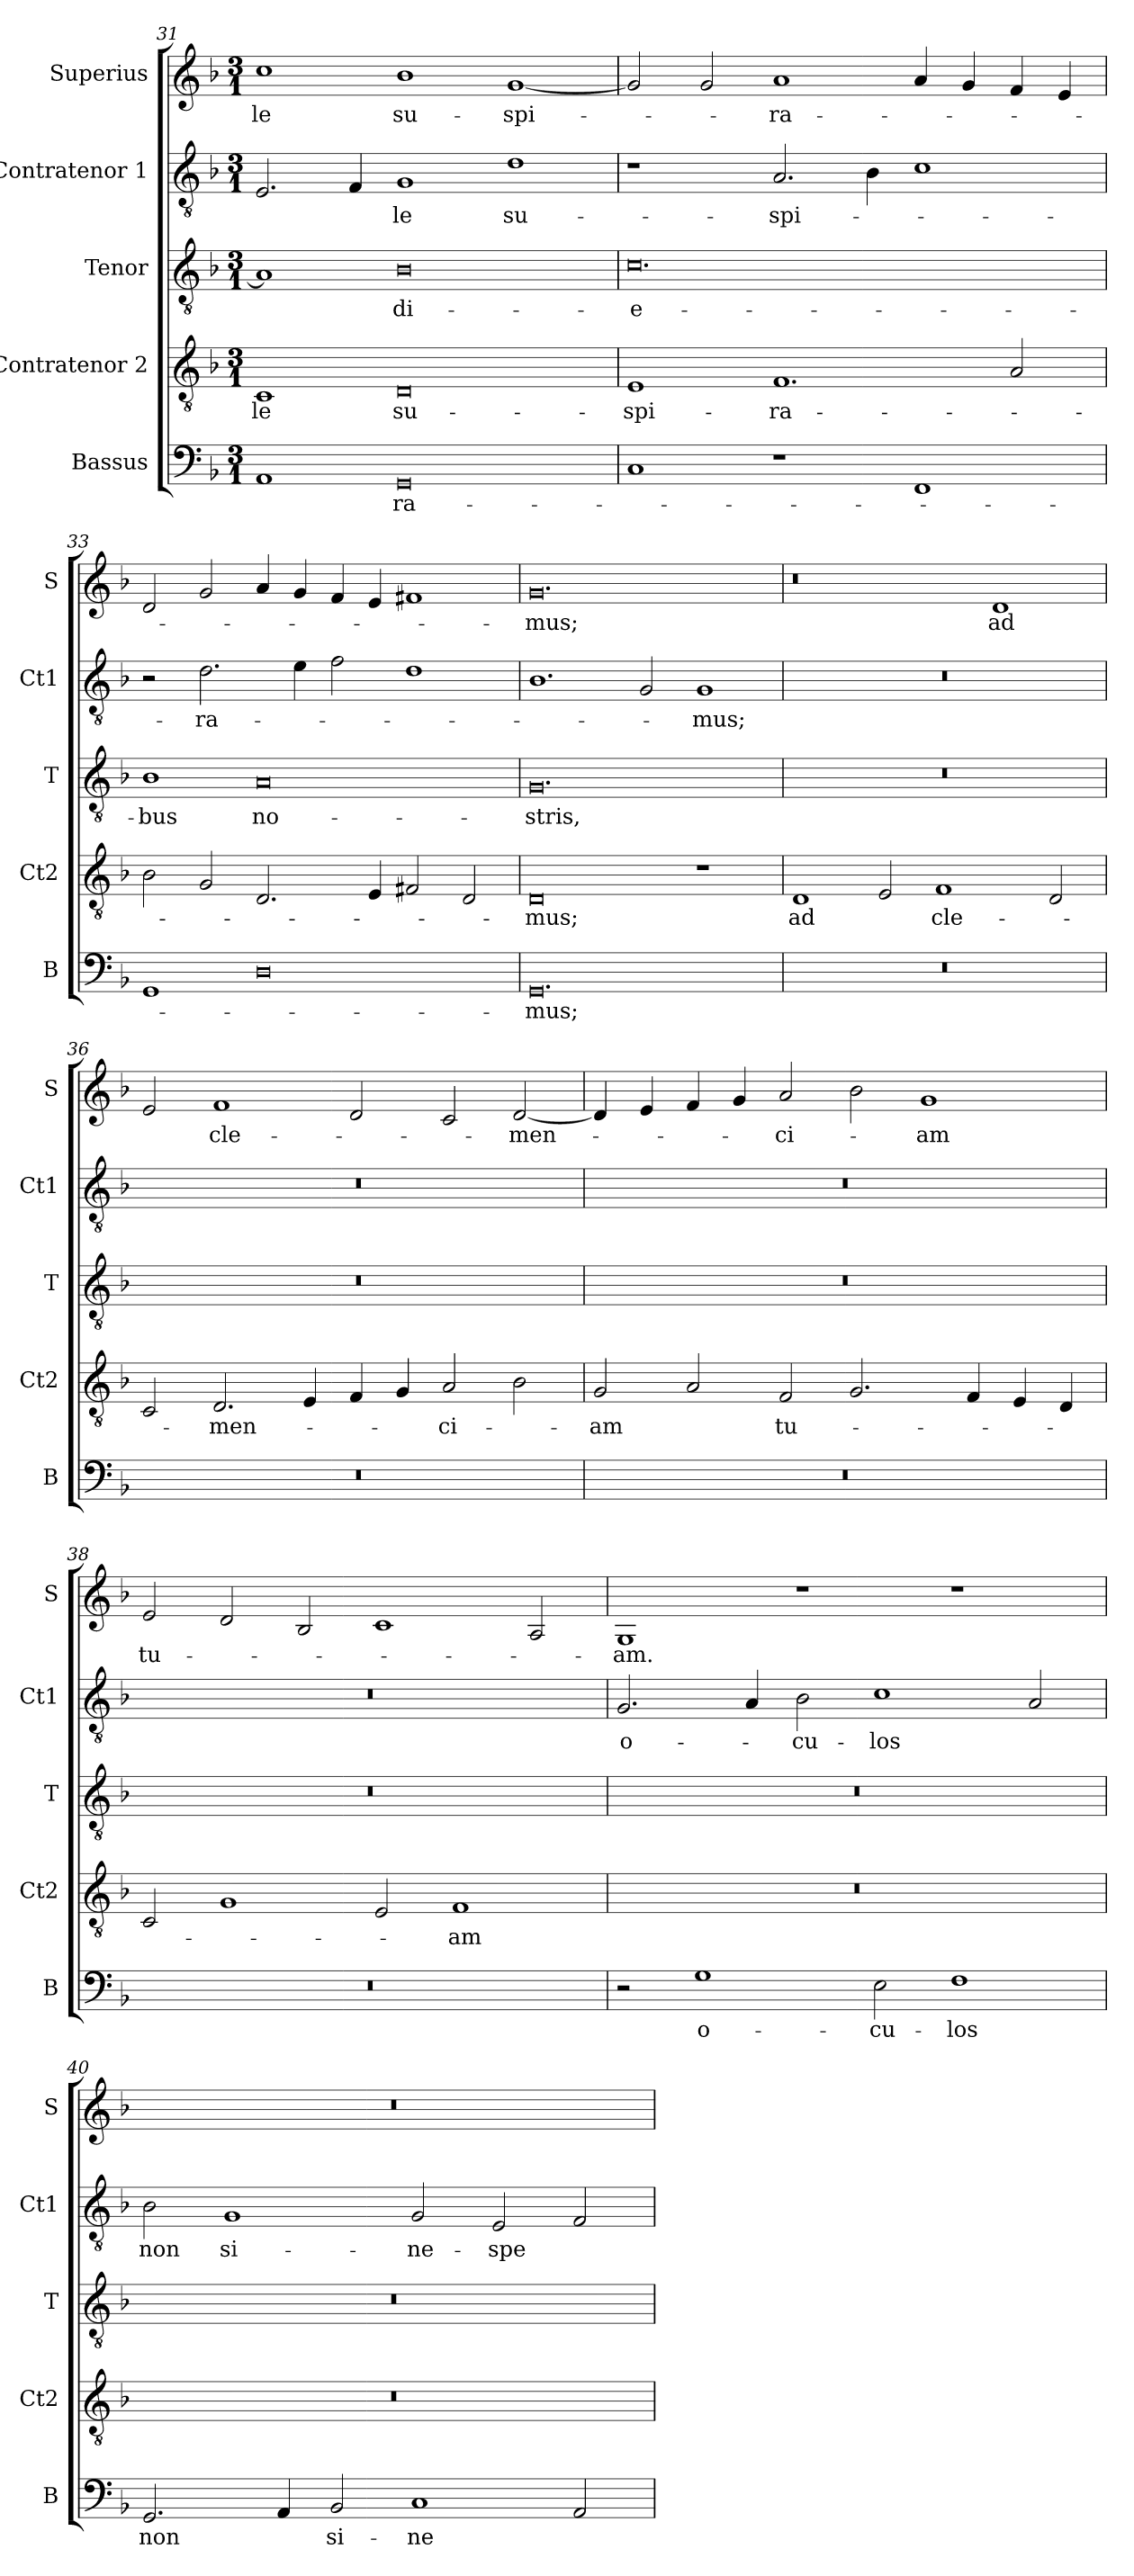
**kern	**text	**kern	**text	**kern	**text	**kern	**text	**kern	**text
*part5	*part5	*part4	*part4	*part3	*part3	*part2	*part2	*part1	*part1
*staff5	*staff5	*staff4	*staff4	*staff3	*staff3	*staff2	*staff2	*staff1	*staff1
*I"Bassus	*	*I"Contratenor 2	*	*I"Tenor	*	*I"Contratenor 1	*	*I"Superius	*
*I'B	*	*I'Ct2	*	*I'T	*	*I'Ct1	*	*I'S	*
*clefF4	*	*clefGv2	*	*clefGv2	*	*clefGv2	*	*clefG2	*
*k[b-]	*	*k[b-]	*	*k[b-]	*	*k[b-]	*	*k[b-]	*
*M3/1	*	*M3/1	*	*M3/1	*	*M3/1	*	*M3/1	*
=31	=31	=31	=31	=31	=31	=31	=31	=31	=31
1AA	.	1C	-le	1A]	.	2.E	.	1cc	-le
.	.	.	.	.	.	4F	.	.	.
0GG	-ra-	0D	su-	0B-	di-	1G	-le	1b-	su-
.	.	.	.	.	.	1d	su-	[1g	-spi-
=32	=32	=32	=32	=32	=32	=32	=32	=32	=32
1C	.	1E	-spi-	0.c	-e-	1r	.	2g]	.
.	.	.	.	.	.	.	.	2g	.
1r	.	1.F	-ra-	.	.	2.A	-spi-	1a	-ra-
.	.	.	.	.	.	4B-	.	.	.
1FF	.	.	.	.	.	1c	.	4a	.
.	.	.	.	.	.	.	.	4g	.
.	.	2A	.	.	.	.	.	4f	.
.	.	.	.	.	.	.	.	4e	.
=33	=33	=33	=33	=33	=33	=33	=33	=33	=33
1GG	.	2B-	.	1B-	-bus	2r	.	2d	.
.	.	2G	.	.	.	2.d	-ra-	2g	.
0D	.	2.D	.	0A	no-	.	.	4a	.
.	.	.	.	.	.	4e	.	4g	.
.	.	.	.	.	.	2f	.	4f	.
.	.	4E	.	.	.	.	.	4e	.
.	.	2F#X	.	.	.	1d	.	1f#X	.
.	.	2D	.	.	.	.	.	.	.
=34	=34	=34	=34	=34	=34	=34	=34	=34	=34
0.GG	-mus;	0D	-mus;	0.G	-stris,	1.B-	.	0.g	-mus;
.	.	.	.	.	.	2G	.	.	.
.	.	1r	.	.	.	1G	-mus;	.	.
=35	=35	=35	=35	=35	=35	=35	=35	=35	=35
0.r	.	1D	ad	0.r	.	0.r	.	0r	.
.	.	2E	.	.	.	.	.	.	.
.	.	1F	cle-	.	.	.	.	.	.
.	.	.	.	.	.	.	.	1d	ad
.	.	2D	.	.	.	.	.	.	.
=36	=36	=36	=36	=36	=36	=36	=36	=36	=36
0.r	.	2C	.	0.r	.	0.r	.	2e	.
.	.	2.D	-men-	.	.	.	.	1f	cle-
.	.	4E	.	.	.	.	.	.	.
.	.	4F	.	.	.	.	.	2d	.
.	.	4G	.	.	.	.	.	.	.
.	.	2A	-ci-	.	.	.	.	2c	.
.	.	2B-	.	.	.	.	.	[2d	-men-
=37	=37	=37	=37	=37	=37	=37	=37	=37	=37
0.r	.	2G	-am	0.r	.	0.r	.	4d]	.
.	.	.	.	.	.	.	.	4e	.
.	.	2A	.	.	.	.	.	4f	.
.	.	.	.	.	.	.	.	4g	.
.	.	2F	tu-	.	.	.	.	2a	-ci-
.	.	2.G	.	.	.	.	.	2b-	.
.	.	.	.	.	.	.	.	1g	-am
.	.	4F	.	.	.	.	.	.	.
.	.	4E	.	.	.	.	.	.	.
.	.	4D	.	.	.	.	.	.	.
=38	=38	=38	=38	=38	=38	=38	=38	=38	=38
0.r	.	2C	.	0.r	.	0.r	.	2e	tu-
.	.	1G	.	.	.	.	.	2d	.
.	.	.	.	.	.	.	.	2B-	.
.	.	2E	.	.	.	.	.	1c	.
.	.	1F	-am	.	.	.	.	.	.
.	.	.	.	.	.	.	.	2A	.
=39	=39	=39	=39	=39	=39	=39	=39	=39	=39
2r	.	0.r	.	0.r	.	2.G	o-	1G	-am.
1G	o-	.	.	.	.	.	.	.	.
.	.	.	.	.	.	4A	.	.	.
.	.	.	.	.	.	2B-	-cu-	1r	.
2E	-cu-	.	.	.	.	1c	-los	.	.
1F	-los	.	.	.	.	.	.	1r	.
.	.	.	.	.	.	2A	.	.	.
=40	=40	=40	=40	=40	=40	=40	=40	=40	=40
2.GG	non	0.r	.	0.r	.	2B-	non	0.r	.
.	.	.	.	.	.	1G	si-	.	.
4AA	.	.	.	.	.	.	.	.	.
2BB-	si-	.	.	.	.	.	.	.	.
1C	-ne	.	.	.	.	2G	-ne-	.	.
.	.	.	.	.	.	2E	-spe	.	.
2AA	.	.	.	.	.	2F	.	.	.
=	=	=	=	=	=	=	=	=	=
*-	*-	*-	*-	*-	*-	*-	*-	*-	*-
